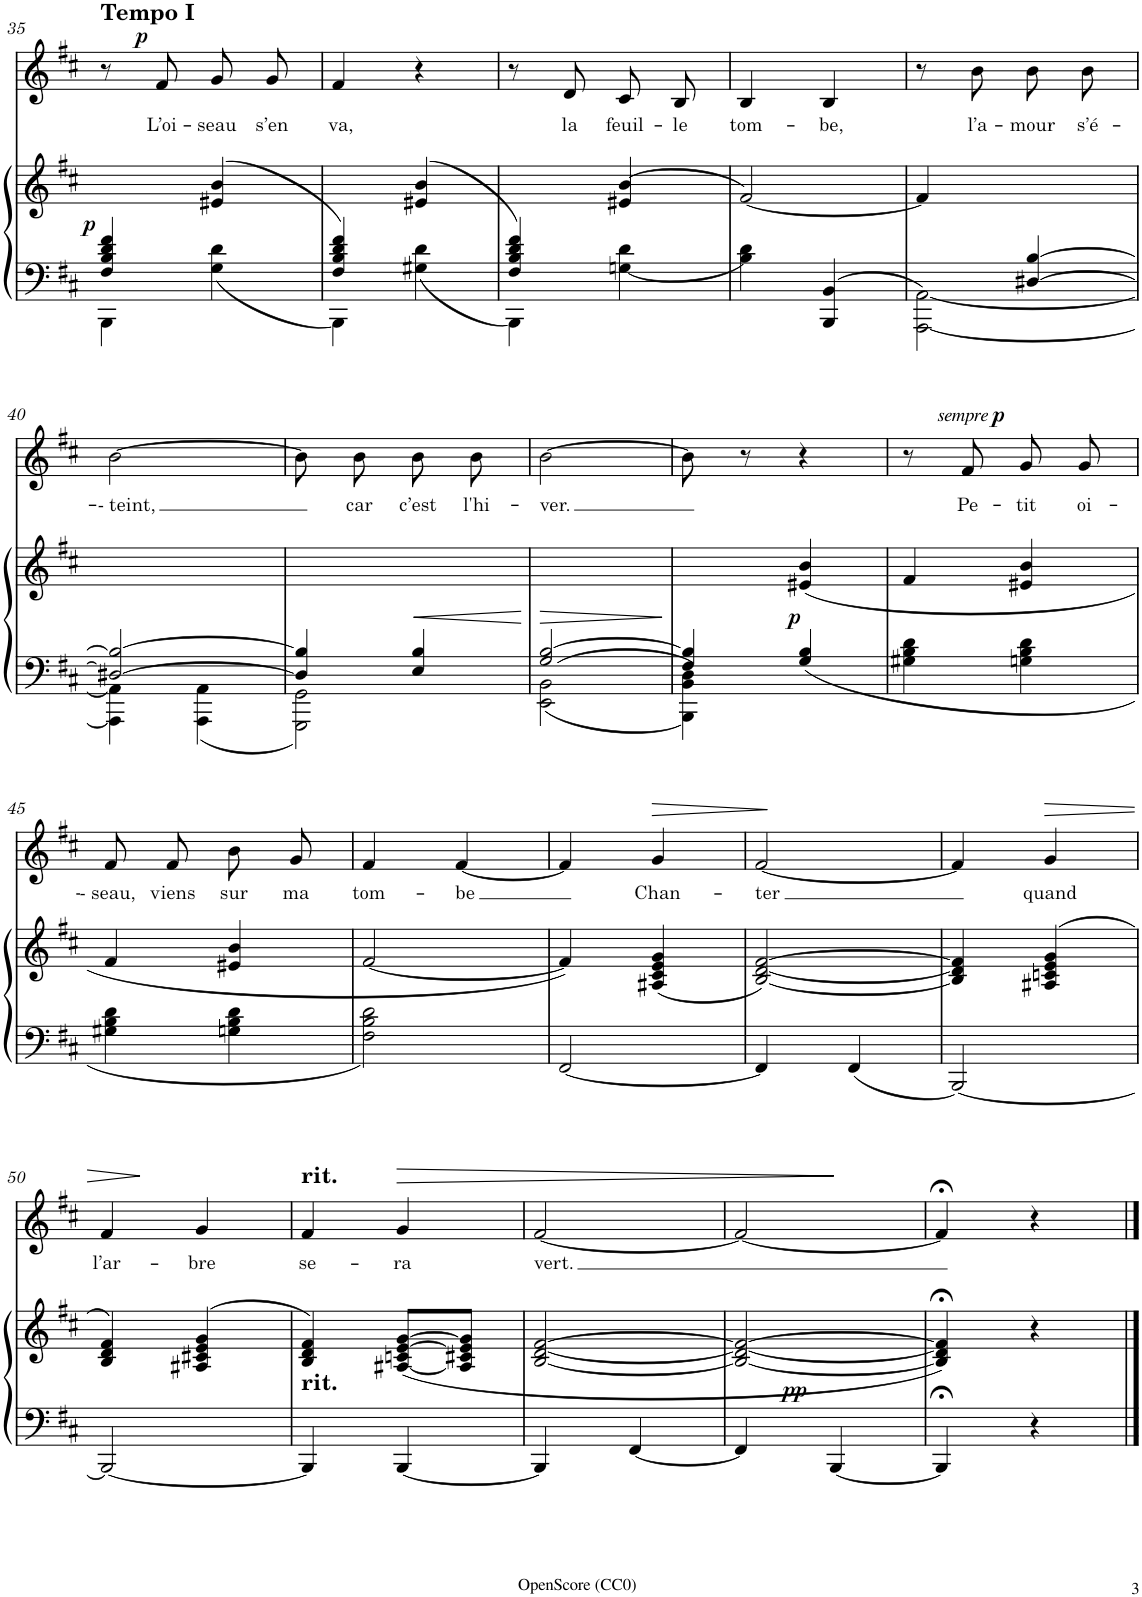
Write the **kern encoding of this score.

**kern	**kern	**dynam	**kern	**text	**dynam
*part2	*part2	*part2	*part1	*part1	*part1
*staff3	*staff2	*staff2/3	*staff1	*staff1	*staff1
*I"Piano	*	*	*I"Chant Voice	*	*
*I'Pno	*	*	*	*	*
!!LO:PB:g=z
*clefF4	*clefG2	*	*clefG2	*	*
*k[f#c#]	*k[f#c#]	*	*k[f#c#]	*	*
*M2/4	*M2/4	*	*M2/4	*	*
=35	=35	=35	=35	=35	=35
*^	*	*	*	*	*
!	!	!	!	!LO:TX:a:B:t=Tempo I	!	!
!	!	!	!LO:DY:b	!	!	!
4F#/ 4B/ 4d/ 4f#/	4BBB\	4ryy	p	8r	.	.
!	!	!	!	!	!LO:LY:b	!LO:DY:a
.	.	.	.	8f#/	L’oi-	p
!	!	!	!	!	!LO:LY:b	!
4ryy	4G\ 4d\	(>4e#X/ 4b/	.	8g/L	-seau	.
!	!	!	!	!	!LO:LY:b	!
.	.	.	.	8g/J	s’en	.
=36	=36	=36	=36	=36	=36	=36
!	!	!	!	!	!LO:LY:b	!
4F#/ 4B/ 4d/ 4f#/)	4BBB\	4ryy	.	4f#/	va,	.
4ryy	4G#X\ 4d\	(>4e#X/ 4b/	.	4r	.	.
=37	=37	=37	=37	=37	=37	=37
4F#/ 4B/ 4d/ 4f#/)	4BBB\	4ryy	.	8r	.	.
!	!	!	!	!	!LO:LY:b	!
.	.	.	.	8d/	la	.
!	!	!	!	!	!LO:LY:b	!
4ryy	4Gn\ 4d\	(>4e#X/ 4b/	.	8c#/L	feuil-	.
!	!	!	!	!	!LO:LY:b	!
.	.	.	.	8B/J	-le	.
*v	*v	*	*	*	*	*
=38	=38	=38	=38	=38	=38
!	!	!	!	!LO:LY:b	!
4B\ 4d\	[2f#/)	.	4B/	tom-	.
!	!	!	!	!LO:LY:b	!
4BBB/ 4BB/	.	.	4B/	-be,	.
=39	=39	=39	=39	=39	=39
*^	*	*	*	*	*
4ryy	[2AAA\ [<2AA\	4f#/]	.	8r	.	.
!	!	!	!	!	!LO:LY:b	!
.	.	.	.	8b\	l’a-	.
!	!	!	!	!	!LO:LY:b	!
[>4D#X/ [4B/	.	4ryy	.	8b\L	-mour	.
!	!	!	!	!	!LO:LY:b	!
.	.	.	.	8b\J	s’é-	.
!!LO:LB:g=z
=40	=40	=40	=40	=40	=40	=40
!	!	!	!	!	!LO:LY:b	!
2D#X/_ 2B/_	4AAA\] 4AA\]	2ryy	.	[2b\	-- teint,	.
.	4AAA\ 4AA\	.	.	.	.	.
=41	=41	=41	=41	=41	=41	=41
4D#/] 4B/]	2GGG\ 2GG\	2ryy	.	8b\L]	.	.
!	!	!	!	!	!LO:LY:b	!
.	.	.	.	8b\J	car	.
!	!	!	!	!	!LO:LY:b	!
4E/ 4B/	.	.	.	8b\L	c’est	.
!	!	!	!	!	!LO:LY:b	!
.	.	.	.	8b\J	l'hi-	.
=42	=42	=42	=42	=42	=42	=42
!	!	!	!	!	!LO:LY:b	!
2G/ [2B/	2EE\ 2BB\	2ryy	.	[2b\	-ver.	.
=43	=43	=43	=43	=43	=43	=43
4F#/ 4B/]	4BBB\ 4BB\ 4D\	4ryy	.	8b\]	.	.
.	.	.	.	8r	.	.
!	!	!	!LO:DY:b	!	!	!
4ryy	4G/ 4B/	(4e#X/ 4b/	p	4r	.	.
*v	*v	*	*	*	*	*
=44	=44	=44	=44	=44	=44
4G#X\ 4B\ 4d\	4f#/	.	8r	.	.
!	!	!	!	!LO:LY:b	!
.	.	.	8f#/	Pe-	.
!	!	!	!	!LO:LY:b	!LO:DY:a
!	!	!	!	!	!LO:DY:n=1:a
4Gn\ 4B\ 4d\	4e#X/ 4b/	.	8g/L	-tit	other-dynamics p
!	!	!	!	!LO:LY:b	!
.	.	.	8g/J	oi-	.
!!LO:LB:g=z
=45	=45	=45	=45	=45	=45
!	!	!	!	!LO:LY:b	!
4G#X\ 4B\ 4d\	4f#/	.	8f#/L	-- seau,	.
!	!	!	!	!LO:LY:b	!
.	.	.	8f#/J	viens	.
!	!	!	!	!LO:LY:b	!
4Gn\ 4B\ 4d\	4e#X/ 4b/	.	8b/L	sur	.
!	!	!	!	!LO:LY:b	!
.	.	.	8g/J	ma	.
=46	=46	=46	=46	=46	=46
!	!	!	!	!LO:LY:b	!
2F#\ 2B\ 2d\	[2f#/	.	4f#/	tom-	.
!	!	!	!	!LO:LY:b	!
.	.	.	[4f#/	-be	.
=47	=47	=47	=47	=47	=47
[2FF#/	4f#/])	.	4f#/]	.	.
!	!	!	!	!LO:LY:b	!LO:HP:b
.	(4A#X/ 4c#/ 4e/ 4g/	.	4g/	Chan-	>
.	.	.	.	.	]
=48	=48	=48	=48	=48	=48
!	!	!	!	!LO:LY:b	!
4FF#/]	[2B/ [2d/ [2f#/)	.	[2f#/	-ter	.
4FF#/	.	.	.	.	.
=49	=49	=49	=49	=49	=49
[2BBB/	4B/] 4d/] 4f#/]	.	4f#/]	.	.
!	!	!	!	!LO:LY:b	!LO:HP:b
.	(>4A#X/ 4cn/ 4e/ 4g/	.	4g/	quand	>
!!LO:LB:g=z
=50	=50	=50	=50	=50	=50
!	!	!	!	!LO:LY:b	!
2BBB/_	4B/ 4d/ 4f#/)	.	4f#/	l’ar-	.
!	!	!	!	!LO:LY:b	!
.	(>4A#X/ 4c#X/ 4e/ 4g/	.	4g/	-bre	]
=51	=51	=51	=51	=51	=51
!	!	!	!LO:TX:a:B:t=rit.	!	!
!LO:TX:a:B:t=rit.	!	!	!	!	!
!	!	!	!	!LO:LY:b	!
4BBB/]	4B/ 4d/ 4f#/)	.	4f#/	se-	.
!	!	!	!	!LO:LY:b	!LO:HP:b
[4BBB/	([8A#X/ 8cn/ [>8e/ [8g/L	.	4g/	-ra	>
.	8A#/] 8c#X/ 8e/] 8g/]J	.	.	.	.
=52	=52	=52	=52	=52	=52
!	!	!	!	!LO:LY:b	!
4BBB/]	[2B/ [2d/ [2f#/	.	[2f#/	vert.	.
[4FF#/	.	.	.	.	.
=53	=53	=53	=53	=53	=53
!	!	!LO:DY:b	!	!	!
4FF#/]	2B/_ 2d/_ 2f#/_	pp	2f#/_	.	.
[4BBB/	.	.	.	.	.
.	.	.	.	.	]
=54	=54	=54	=54	=54	=54
4BBB;</]	4B/];< 4d/];< 4f#/];<)	.	4f#;</]	.	.
4r	4r	.	4r	.	.
==	==	==	==	==	==
*-	*-	*-	*-	*-	*-
